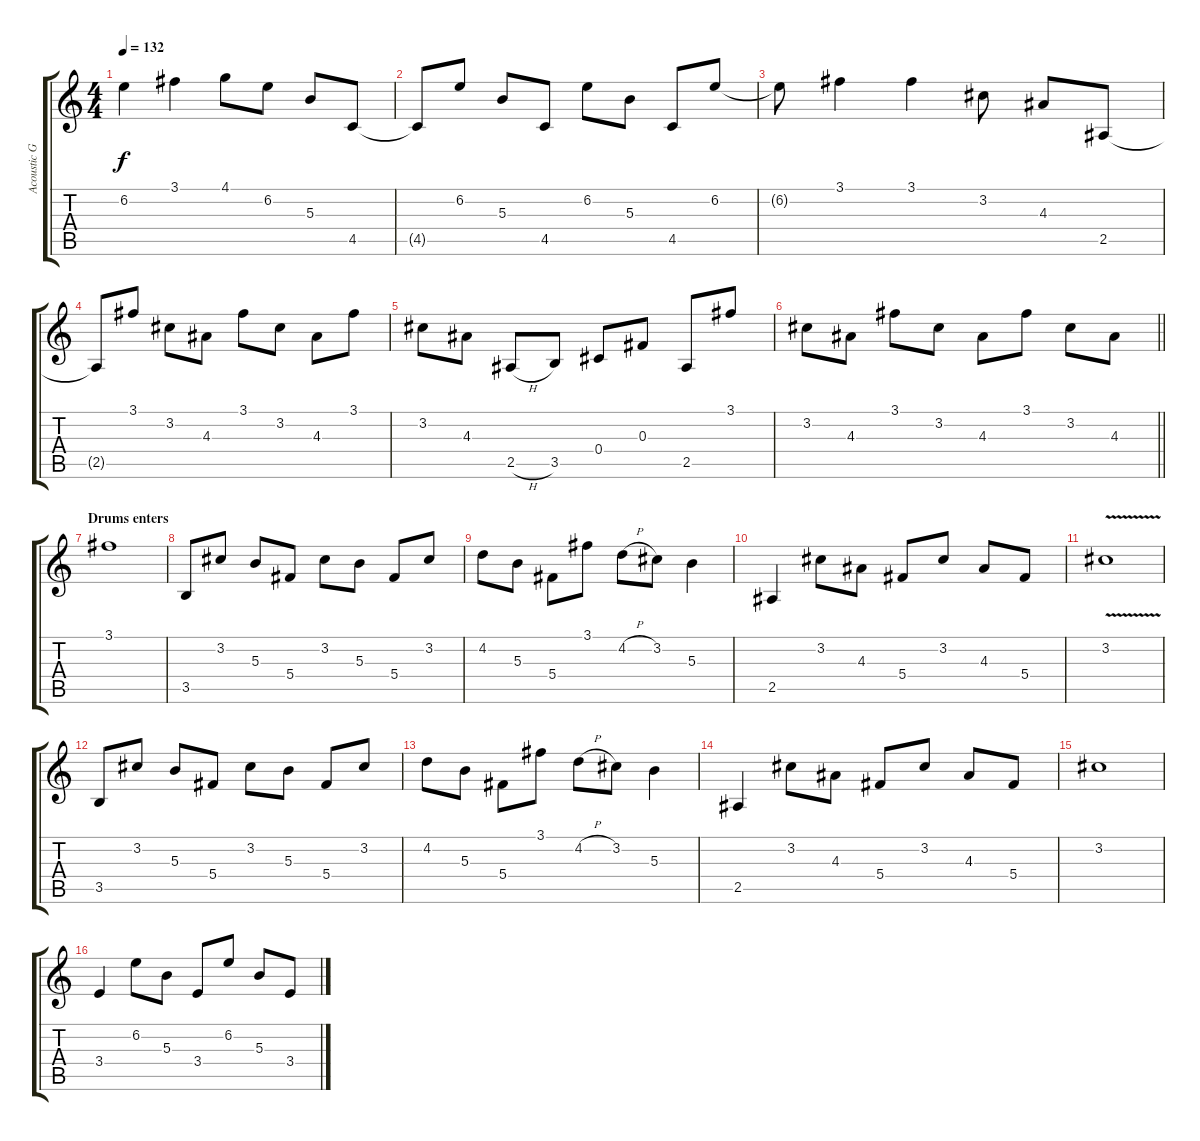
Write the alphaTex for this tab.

\track ("Acoustic Gtr 1" "Acoustic G") {instrument acousticguitarsteel}
\staff {score tabs}
\tuning (Eb4 Bb3 Gb3 Db3 Ab2 Eb2) {hide}
\ts (4 4)
\tempo 132
\clef g2
\ks c
6.2.4{dy f} 3.1.4 4.1.8 6.2.8 5.3.8 4.5.8 |
4.5{t}.8 6.2.8 5.3.8 4.5.8 6.2.8 5.3.8 4.5.8 6.2.8 |
6.2{t}.8 3.1.4 3.1.4 3.2.8 4.3.8 2.5.8 |
2.5{t}.8 3.1.8 3.2.8 4.3.8 3.1.8 3.2.8 4.3.8 3.1.8 |
3.2.8 4.3.8 2.5{h}.8 3.5.8 0.4.8 0.3.8 2.5.8 3.1.8 |
\barLineRight lightlight
3.2.8 4.3.8 3.1.8 3.2.8 4.3.8 3.1.8 3.2.8 4.3.8 |
\section ("" "Drums enters")
3.1.1 |
3.5.8 3.2.8 5.3.8 5.4.8 3.2.8 5.3.8 5.4.8 3.2.8 |
4.2.8 5.3.8 5.4.8 3.1.8 4.2{h}.8 3.2.8 5.3.4 |
2.5.4 3.2.8 4.3.8 5.4.8 3.2.8 4.3.8 5.4.8 |
3.2{v}.1 |
3.5.8 3.2.8 5.3.8 5.4.8 3.2.8 5.3.8 5.4.8 3.2.8 |
4.2.8 5.3.8 5.4.8 3.1.8 4.2{h}.8 3.2.8 5.3.4 |
2.5.4 3.2.8 4.3.8 5.4.8 3.2.8 4.3.8 5.4.8 |
3.2.1 |
3.4.4 6.2.8 5.3.8 3.4.8 6.2.8 5.3.8 3.4.8
